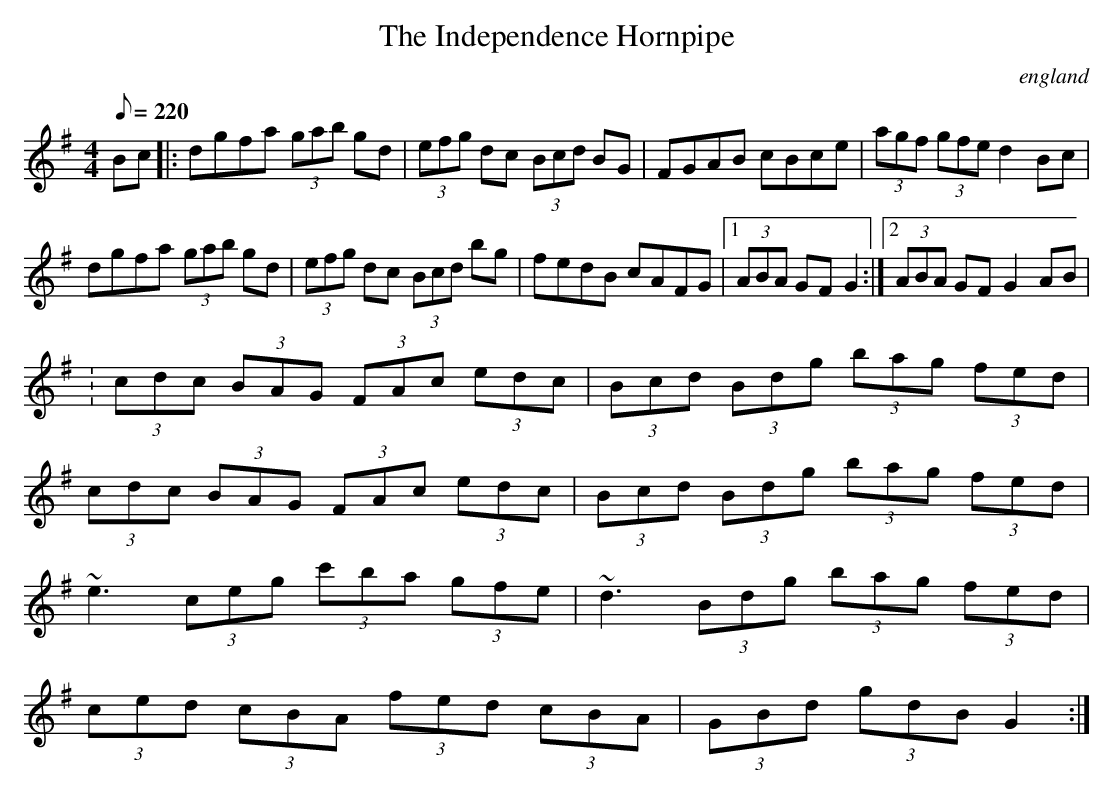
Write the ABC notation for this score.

X:1
T:Independence Hornpipe, The
O:england
M:4/4
L:1/8
Q:220
K:G
Bc|:dgfa (3gab gd|(3efg dc (3Bcd BG|FGAB cBce|(3agf (3gfe d2Bc|
dgfa (3gab gd|(3efg dc (3Bcd bg|fedB cAFG|1(3ABA GF G2:|2(3ABA GF G2AB|
:(3cdc (3BAG (3FAc (3edc|(3Bcd (3Bdg (3bag (3fed|
(3cdc (3BAG (3FAc (3edc|(3Bcd (3Bdg (3bag (3fed|
~e3 (3ceg (3c'ba (3gfe|~d3 (3Bdg (3bag (3fed|
(3ced (3cBA (3fed (3cBA|(3GBd (3gdB G2:|
